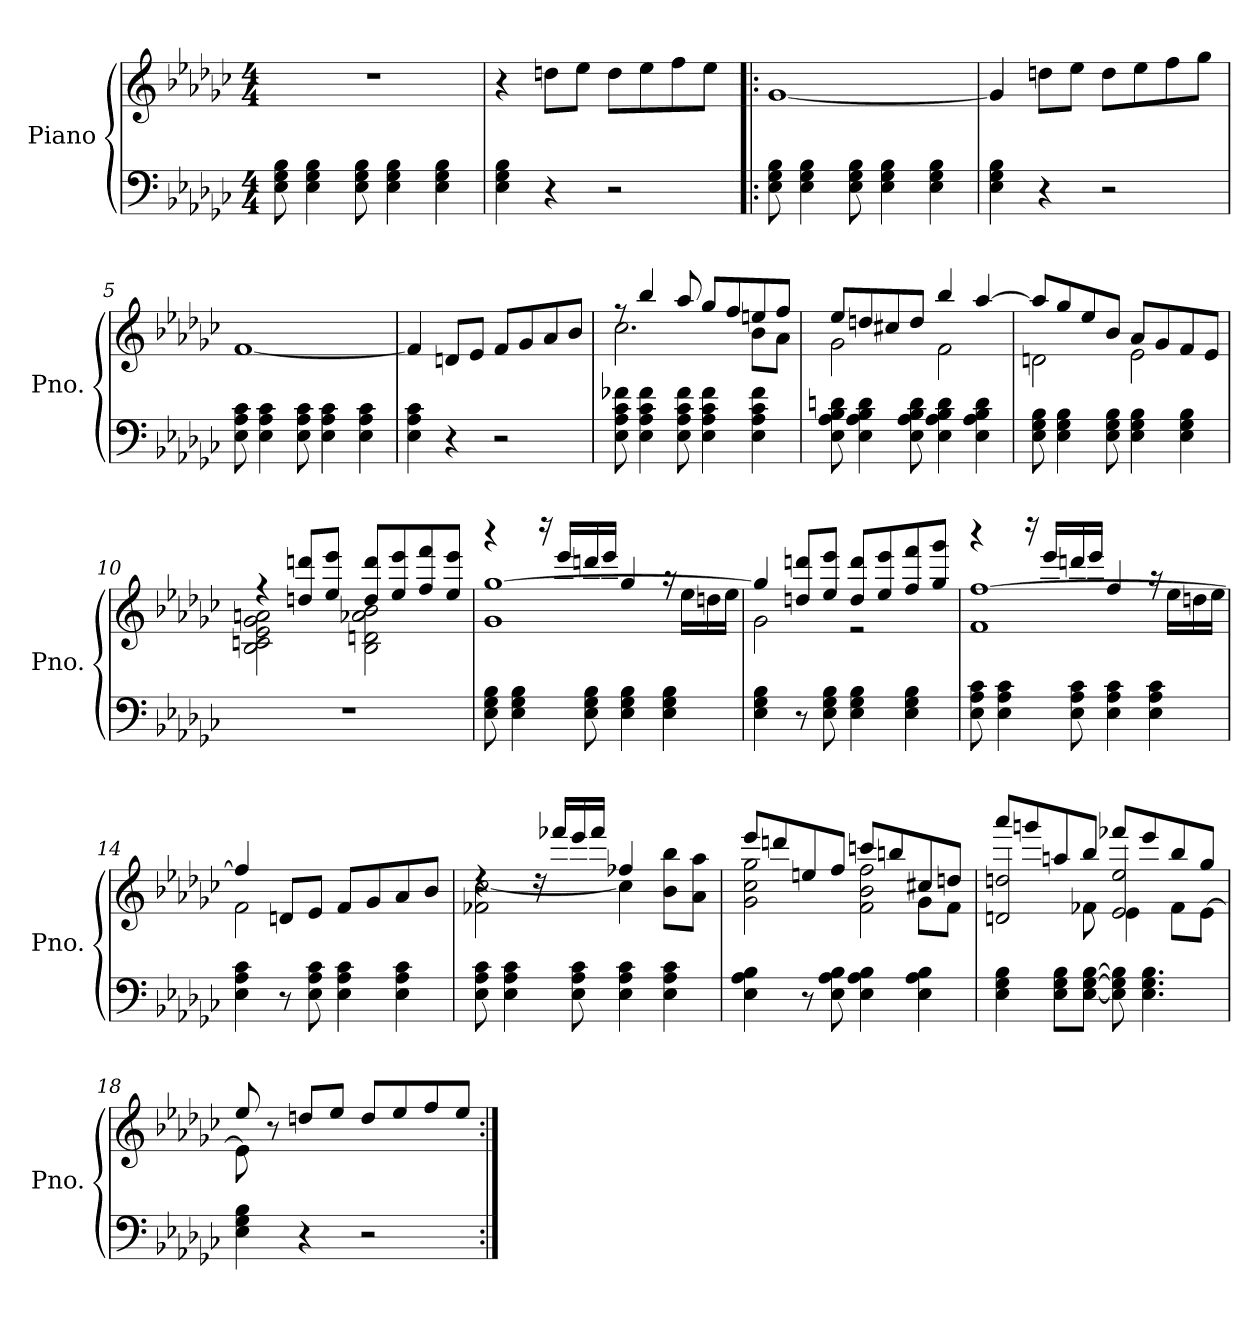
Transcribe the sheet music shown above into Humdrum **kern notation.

**kern	**kern
*part1	*part1
*staff2	*staff1
*I"Piano	*
*I'Pno.	*
*clefF4	*clefG2
*k[b-e-a-d-g-c-]	*k[b-e-a-d-g-c-]
*M4/4	*M4/4
*MM108	*MM108
=1	=1
8E-\ 8G-\ 8B-\	1r
4E-\ 4G-\ 4B-\	.
8E-\ 8G-\ 8B-\	.
4E-\ 4G-\ 4B-\	.
4E-\ 4G-\ 4B-\	.
=2	=2
4E-\ 4G-\ 4B-\	4r
4r	8ddn\L
.	8ee-\J
2r	8dd\L
.	8ee-\
.	8ff\
.	8ee-\J
=3!|:	=3!|:
8E-\ 8G-\ 8B-\	[1g-
4E-\ 4G-\ 4B-\	.
8E-\ 8G-\ 8B-\	.
4E-\ 4G-\ 4B-\	.
4E-\ 4G-\ 4B-\	.
=4	=4
4E-\ 4G-\ 4B-\	4g-/]
4r	8ddn\L
.	8ee-\J
2r	8dd\L
.	8ee-\
.	8ff\
.	8gg-\J
=5	=5
8E-\ 8A-\ 8c-\	[1f
4E-\ 4A-\ 4c-\	.
8E-\ 8A-\ 8c-\	.
4E-\ 4A-\ 4c-\	.
4E-\ 4A-\ 4c-\	.
=6	=6
4E-\ 4A-\ 4c-\	4f/]
4r	8dn/L
.	8e-/J
2r	8f/L
.	8g-/
.	8a-/
.	8b-/J
!!LO:LB:g=z
=7	=7
*	*^
8E-\ 8A-\ 8c-\ 8f-X\	8rff	2.cc-\
4E-\ 4A-\ 4c-\ 4f-\	4bb-/	.
8E-\ 8A-\ 8c-\ 8f-\	8aa-/	.
4E-\ 4A-\ 4c-\ 4f-\	8gg-/L	.
.	8ff/	.
4E-\ 4A-\ 4c-\ 4f-\	8een/	8b-\L
.	8ff/J	8a-\J
=8	=8	=8
8E-\ 8A-\ 8B-\ 8dn\	8ee-/L	2g-\
4E-\ 4A-\ 4B-\ 4d\	8ddn/	.
.	8cc#X/	.
8E-\ 8A-\ 8B-\ 8d\	8dd/J	.
4E-\ 4A-\ 4B-\ 4d\	4bb-/	2f\
4E-\ 4A-\ 4B-\ 4d\	[4aa-/	.
=9	=9	=9
8E-\ 8G-\ 8B-\	8aa-/L]	2dn\
4E-\ 4G-\ 4B-\	8gg-/	.
.	8ee-/	.
8E-\ 8G-\ 8B-\	8b-/J	.
4E-\ 4G-\ 4B-\	8a-/L	2e-\
.	8g-/	.
4E-\ 4G-\ 4B-\	8f/	.
.	8e-/J	.
=10	=10	=10
1r	4r	2B-\ 2cn\ 2e-\ 2g-\ 2an\
.	8ddn/ 8dddn/L	.
.	8ee-/ 8eee-/J	.
.	8dd/ 8ddd/L	2B-\ 2dn\ 2a-X\ 2b-\
.	8ee-/ 8eee-/	.
.	8ff/ 8fff/	.
.	8ee-/ 8eee-/J	.
!!LO:LB:g=z	!!
=11	=11	=11
8E-\ 8G-\ 8B-\	1g- [1gg-	4rbbb
4E-\ 4G-\ 4B-\	.	.
.	.	16rdddd
.	.	16eee-/LL
8E-\ 8G-\ 8B-\	.	16dddn/
.	.	16eee-/JJ
4E-\ 4G-\ 4B-\	.	4gg-/
4E-\ 4G-\ 4B-\	.	16raa
.	.	16ee-\LL
.	.	16ddn\
.	.	16ee-\JJ
=12	=12	=12
4E-\ 4G-\ 4B-\	4gg-/]	2g-\
8r	8ddn/ 8dddn/L	.
8E-\ 8G-\ 8B-\	8ee-/ 8eee-/J	.
4E-\ 4G-\ 4B-\	8dd/ 8ddd/L	2r
.	8ee-/ 8eee-/	.
4E-\ 4G-\ 4B-\	8ff/ 8fff/	.
.	8gg-/ 8ggg-/J	.
=13	=13	=13
8E-\ 8A-\ 8c-\	1f [1ff	4rbbb
4E-\ 4A-\ 4c-\	.	.
.	.	16rdddd
.	.	16eee-/LL
8E-\ 8A-\ 8c-\	.	16dddn/
.	.	16eee-/JJ
4E-\ 4A-\ 4c-\	.	4ff/
4E-\ 4A-\ 4c-\	.	16raa
.	.	16ee-\LL
.	.	16ddn\
.	.	16ee-\JJ
=14	=14	=14
4E-\ 4A-\ 4c-\	4ff/]	2f\
8r	8dn/L	.
8E-\ 8A-\ 8c-\	8e-/J	.
4E-\ 4A-\ 4c-\	8f/L	2ryy
.	8g-/	.
4E-\ 4A-\ 4c-\	8a-/	.
.	8b-/J	.
!!LO:LB:g=z	!!
=15	=15	=15
8E-\ 8A-\ 8c-\	4rdd	2f-X\ [2cc-\
4E-\ 4A-\ 4c-\	.	.
.	16rdd	.
.	16fff-X/LL	.
8E-\ 8A-\ 8c-\	16eee-/	.
.	16fff-/JJ	.
4E-\ 4A-\ 4c-\	4ff-X/	4cc-\]
4E-\ 4A-\ 4c-\	4raayy	8b-\ 8bb-\L
.	.	8a-\ 8aa-\J
=16	=16	=16
*	*	*^
4E-\ 4A-\ 4B-\	2g-\ 2cc-\ 2gg-\	8eee-/L	2rffyy
.	.	8dddn/	.
8r	.	8een/	.
8E-\ 8A-\ 8B-\	.	8ff/J	.
4E-\ 4A-\ 4B-\	2f\ 2b-\ 2ff\	8cccn/L	4rFyy
.	.	8bbn/	.
4E-\ 4A-\ 4B-\	.	8cc#X/	8g-\L
.	.	8ddn/J	8f\J
=17	=17	=17	=17
4E-\ 4G-\ 4B-\	2dn/ 2ddn/	8aaa-/L	4ryy
.	.	8gggn/	.
8E-\ 8G-\ 8B-\L	.	8aan/	8ryy
[8E-\ [8G-\ [8B-\J	.	8bb-/J	8f-X\
8E-\] 8G-\] 8B-\]	2e-/ 2ee-/	8fff-X/L	4e-\
4.E-\ 4.G-\ 4.B-\	.	8eee-/	.
.	.	8bb-/	8f-\L
.	.	8gg-/J	[8e-\J
*	*	*v	*v
!!LO:LB:g=z
=18	=18	=18
4E-\ 4G-\ 4B-\	8ee-/	8e-\]
.	8r	2..ryy
4r	8ddn/L	.
.	8ee-/J	.
2r	8dd/L	.
.	8ee-/	.
.	8ff/	.
.	8ee-/J	.
*	*v	*v
=:|!	=:|!
*-	*-
